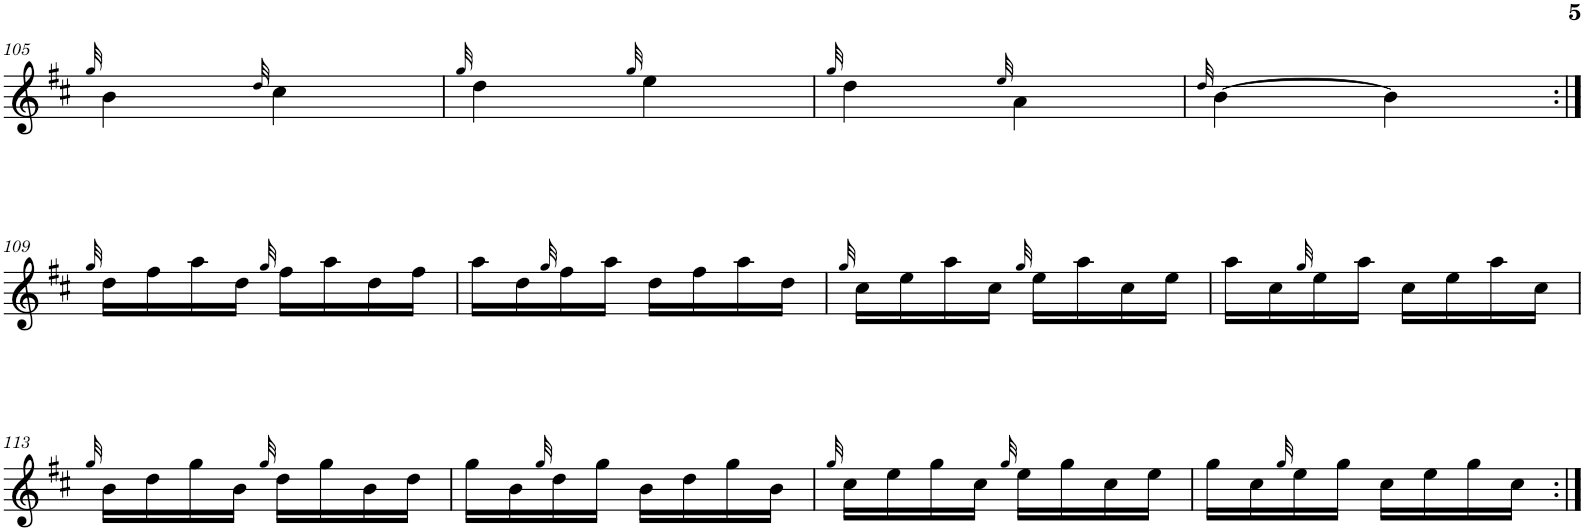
**kern
*part1
*staff1
*I"Bagpipe
*I'Bag
!!LO:PB:g=z
*clefG2
*k[f#c#]
*M2/4
=105
32qgg/
4b\
32qdd/
4cc#\
=106
32qgg/
4dd\
32qgg/
4ee\
=107
32qgg/
4dd\
32qee/
4a\
=108
32qdd/
[4b\
4b\]
!!LO:LB:g=z
=109:|!
32qgg/
16dd\LL
16ff#\
16aa\
16dd\JJ
32qgg/
16ff#\LL
16aa\
16dd\
16ff#\JJ
=110
16aa\LL
16dd\
32qgg/
16ff#\
16aa\JJ
16dd\LL
16ff#\
16aa\
16dd\JJ
=111
32qgg/
16cc#\LL
16ee\
16aa\
16cc#\JJ
32qgg/
16ee\LL
16aa\
16cc#\
16ee\JJ
=112
16aa\LL
16cc#\
32qgg/
16ee\
16aa\JJ
16cc#\LL
16ee\
16aa\
16cc#\JJ
!!LO:LB:g=z
=113
32qgg/
16b\LL
16dd\
16gg\
16b\JJ
32qgg/
16dd\LL
16gg\
16b\
16dd\JJ
=114
16gg\LL
16b\
32qgg/
16dd\
16gg\JJ
16b\LL
16dd\
16gg\
16b\JJ
=115
32qgg/
16cc#\LL
16ee\
16gg\
16cc#\JJ
32qgg/
16ee\LL
16gg\
16cc#\
16ee\JJ
=116
16gg\LL
16cc#\
32qgg/
16ee\
16gg\JJ
16cc#\LL
16ee\
16gg\
16cc#\JJ
=:|!
*-
